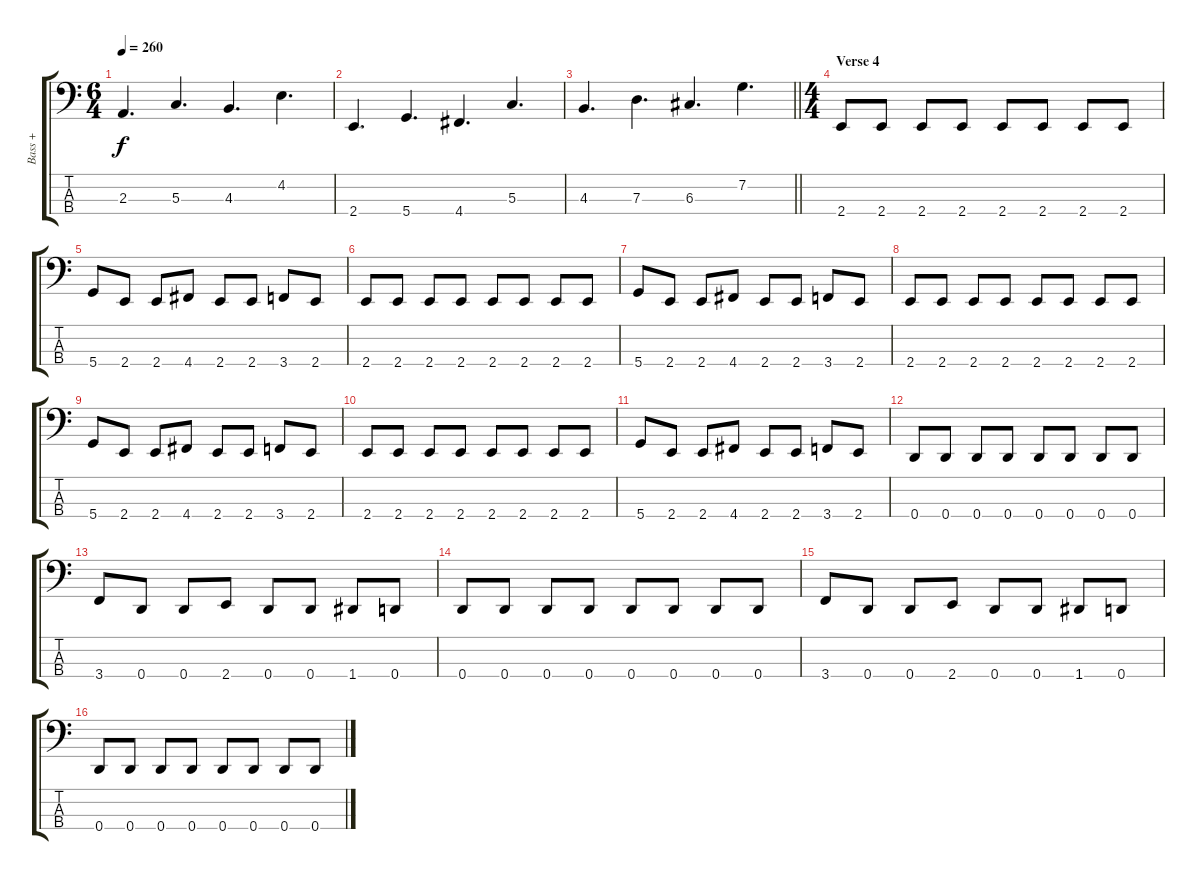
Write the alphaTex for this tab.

\track ("Bass +" "Bass +") {instrument electricbasspick}
\staff {score tabs}
\tuning (F2 C2 G1 D1) {hide}
\ts (6 4)
\tempo 260
\clef f4
\ks c
2.3.4{d dy f} 5.3.4{d} 4.3.4{d} 4.2.4{d} |
2.4.4{d} 5.4.4{d} 4.4.4{d} 5.3.4{d} |
\barLineRight lightlight
4.3.4{d} 7.3.4{d} 6.3.4{d} 7.2.4{d} |
\ts (4 4)
\section ("" "Verse 4")
2.4.8 2.4.8 2.4.8 2.4.8 2.4.8 2.4.8 2.4.8 2.4.8 |
5.4.8 2.4.8 2.4.8 4.4.8 2.4.8 2.4.8 3.4.8 2.4.8 |
2.4.8 2.4.8 2.4.8 2.4.8 2.4.8 2.4.8 2.4.8 2.4.8 |
5.4.8 2.4.8 2.4.8 4.4.8 2.4.8 2.4.8 3.4.8 2.4.8 |
2.4.8 2.4.8 2.4.8 2.4.8 2.4.8 2.4.8 2.4.8 2.4.8 |
5.4.8 2.4.8 2.4.8 4.4.8 2.4.8 2.4.8 3.4.8 2.4.8 |
2.4.8 2.4.8 2.4.8 2.4.8 2.4.8 2.4.8 2.4.8 2.4.8 |
5.4.8 2.4.8 2.4.8 4.4.8 2.4.8 2.4.8 3.4.8 2.4.8 |
0.4.8 0.4.8 0.4.8 0.4.8 0.4.8 0.4.8 0.4.8 0.4.8 |
3.4.8 0.4.8 0.4.8 2.4.8 0.4.8 0.4.8 1.4.8 0.4.8 |
0.4.8 0.4.8 0.4.8 0.4.8 0.4.8 0.4.8 0.4.8 0.4.8 |
3.4.8 0.4.8 0.4.8 2.4.8 0.4.8 0.4.8 1.4.8 0.4.8 |
0.4.8 0.4.8 0.4.8 0.4.8 0.4.8 0.4.8 0.4.8 0.4.8
